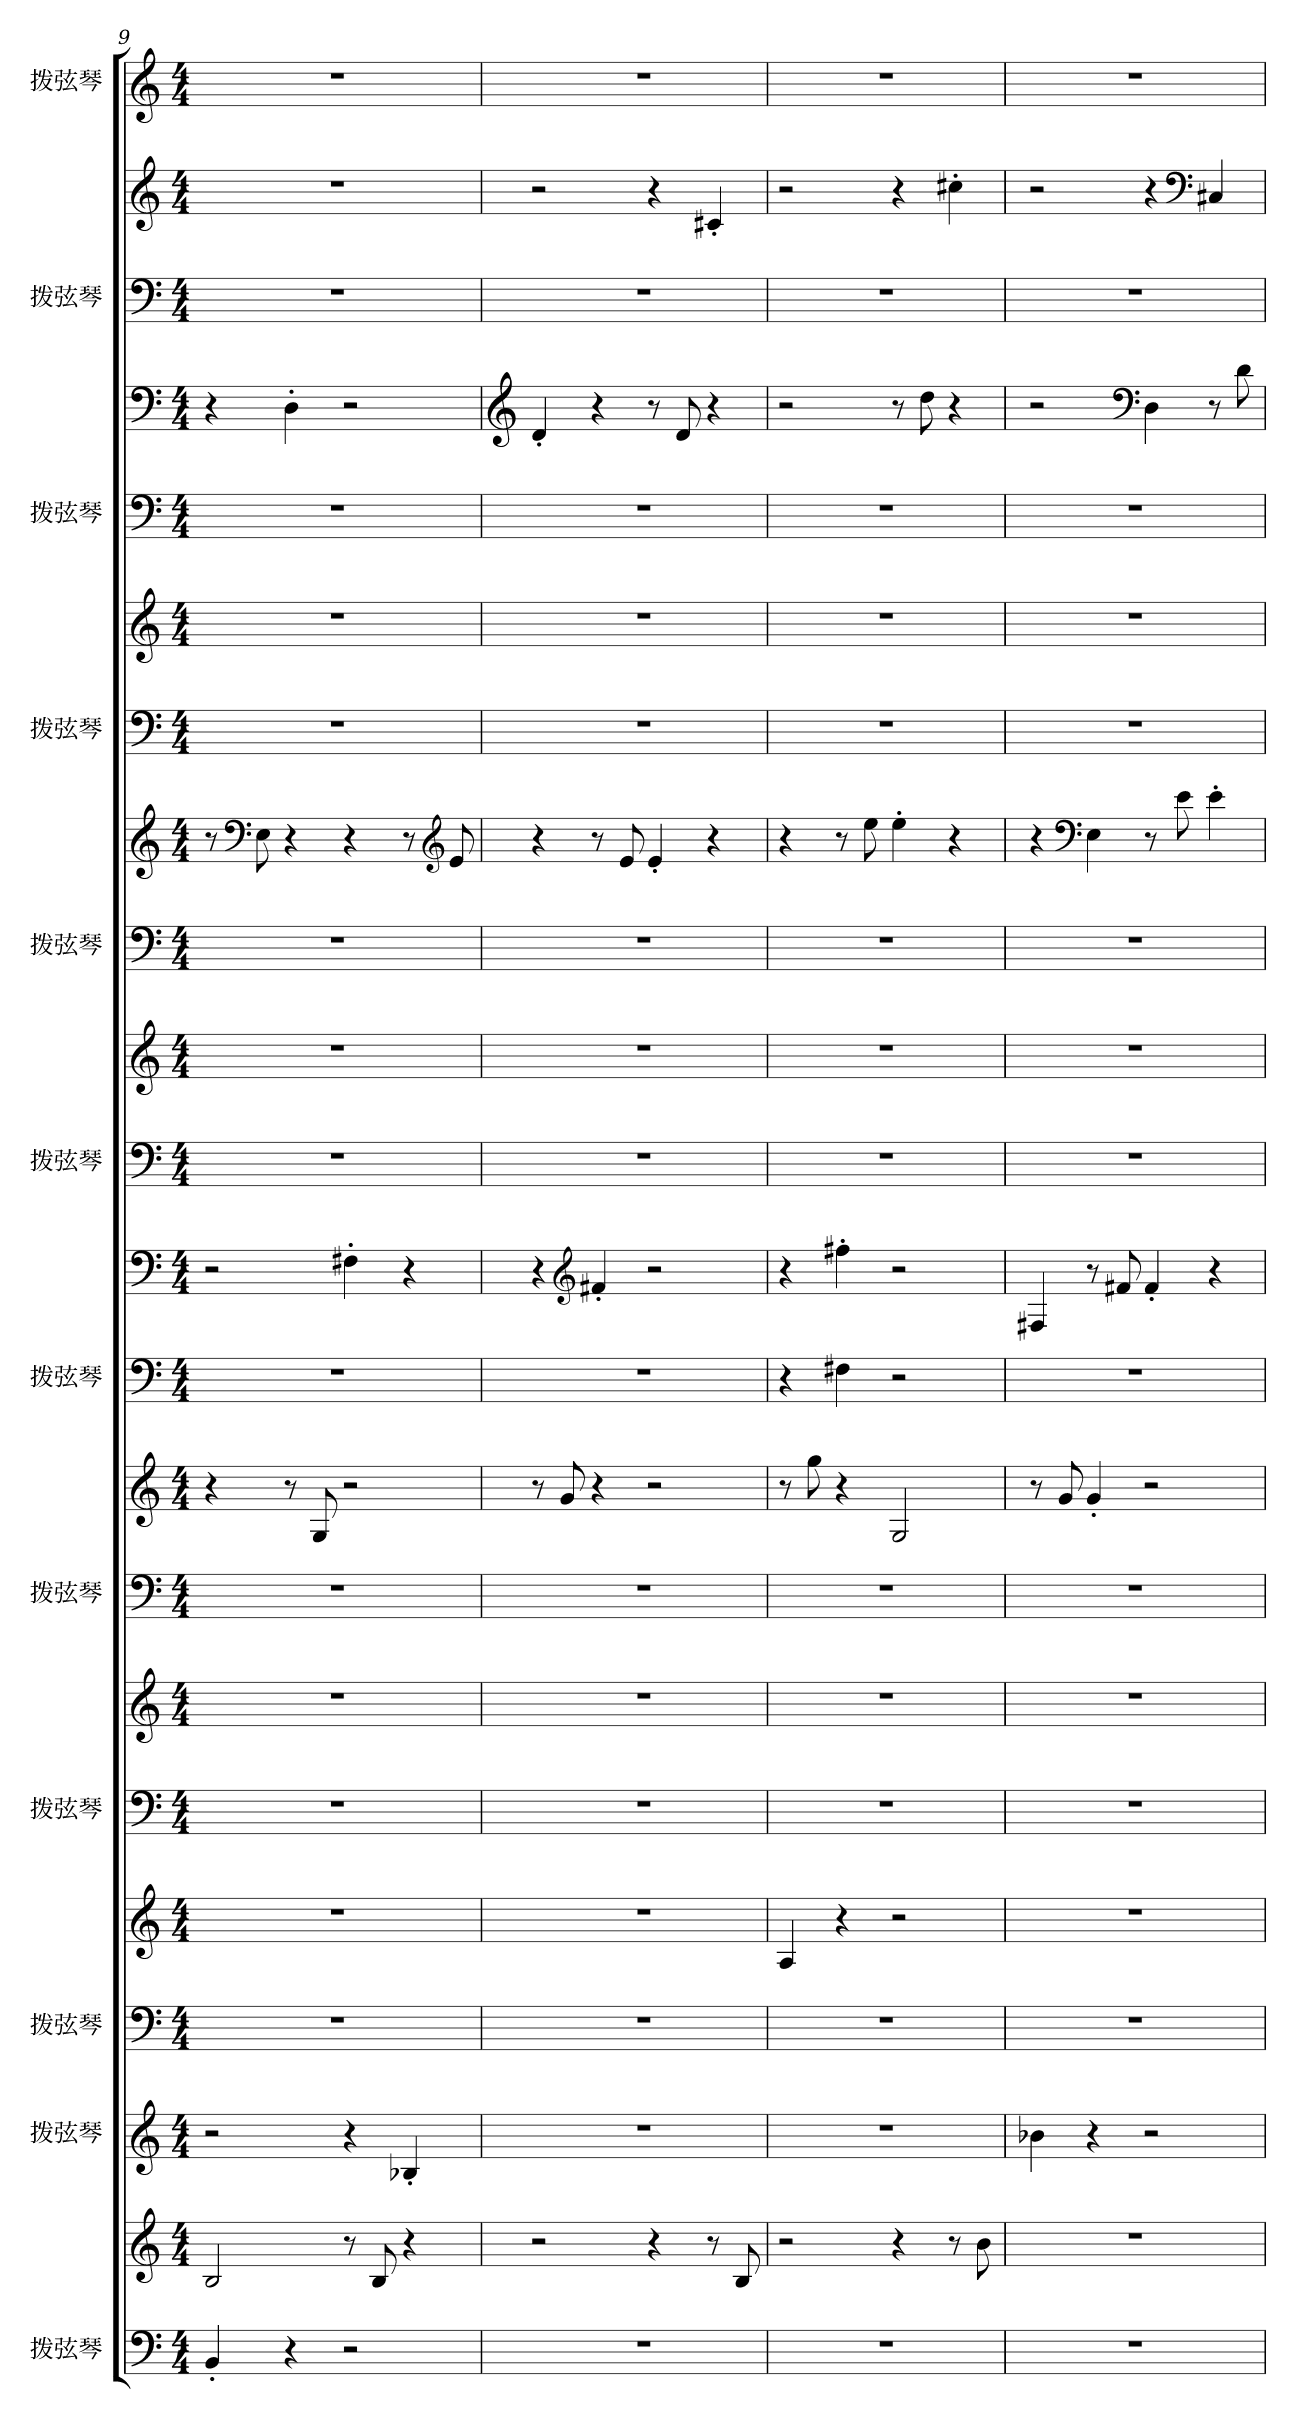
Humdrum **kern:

**kern	**kern	**kern	**kern	**kern	**kern	**kern	**kern	**kern	**kern	**kern	**kern	**kern	**kern	**kern	**kern	**kern	**kern	**kern	**kern	**kern	**kern
*part12	*part12	*part11	*part10	*part10	*part9	*part9	*part8	*part8	*part7	*part7	*part6	*part6	*part5	*part5	*part4	*part4	*part3	*part3	*part2	*part2	*part1
*staff22	*staff21	*staff20	*staff19	*staff18	*staff17	*staff16	*staff15	*staff14	*staff13	*staff12	*staff11	*staff10	*staff9	*staff8	*staff7	*staff6	*staff5	*staff4	*staff3	*staff2	*staff1
*I"拨弦琴	*	*I"拨弦琴	*I"拨弦琴	*	*I"拨弦琴	*	*I"拨弦琴	*	*I"拨弦琴	*	*I"拨弦琴	*	*I"拨弦琴	*	*I"拨弦琴	*	*I"拨弦琴	*	*I"拨弦琴	*	*I"拨弦琴
*clefF4	*clefG2	*clefG2	*clefF4	*clefG2	*clefF4	*clefG2	*clefF4	*clefG2	*clefF4	*clefF4	*clefF4	*clefG2	*clefF4	*clefG2	*clefF4	*clefG2	*clefF4	*clefF4	*clefF4	*clefG2	*clefG2
*k[]	*k[]	*k[]	*k[]	*k[]	*k[]	*k[]	*k[]	*k[]	*k[]	*k[]	*k[]	*k[]	*k[]	*k[]	*k[]	*k[]	*k[]	*k[]	*k[]	*k[]	*k[]
*M4/4	*M4/4	*M4/4	*M4/4	*M4/4	*M4/4	*M4/4	*M4/4	*M4/4	*M4/4	*M4/4	*M4/4	*M4/4	*M4/4	*M4/4	*M4/4	*M4/4	*M4/4	*M4/4	*M4/4	*M4/4	*M4/4
=9	=9	=9	=9	=9	=9	=9	=9	=9	=9	=9	=9	=9	=9	=9	=9	=9	=9	=9	=9	=9	=9
4BB'/	2B/	2r	1r	1r	1r	1r	1r	4r	1r	2r	1r	1r	1r	8r	1r	1r	1r	4r	1r	1r	1r
*	*	*	*	*	*	*	*	*	*	*	*	*	*	*clefF4	*	*	*	*	*	*	*
.	.	.	.	.	.	.	.	.	.	.	.	.	.	8E\	.	.	.	.	.	.	.
4r	.	.	.	.	.	.	.	8r	.	.	.	.	.	4r	.	.	.	4D'\	.	.	.
.	.	.	.	.	.	.	.	8G/	.	.	.	.	.	.	.	.	.	.	.	.	.
2r	8r	4r	.	.	.	.	.	2r	.	4F#X'\	.	.	.	4r	.	.	.	2r	.	.	.
.	8B/	.	.	.	.	.	.	.	.	.	.	.	.	.	.	.	.	.	.	.	.
.	4r	4B-X'/	.	.	.	.	.	.	.	4r	.	.	.	8r	.	.	.	.	.	.	.
*	*	*	*	*	*	*	*	*	*	*	*	*	*	*clefG2	*	*	*	*	*	*	*
.	.	.	.	.	.	.	.	.	.	.	.	.	.	8e/	.	.	.	.	.	.	.
=10	=10	=10	=10	=10	=10	=10	=10	=10	=10	=10	=10	=10	=10	=10	=10	=10	=10	=10	=10	=10	=10
*	*	*	*	*	*	*	*	*	*	*	*	*	*	*	*	*	*	*clefG2	*	*	*
1r	2r	1r	1r	1r	1r	1r	1r	8r	1r	4r	1r	1r	1r	4r	1r	1r	1r	4d'/	1r	2r	1r
.	.	.	.	.	.	.	.	8g/	.	.	.	.	.	.	.	.	.	.	.	.	.
*	*	*	*	*	*	*	*	*	*	*clefG2	*	*	*	*	*	*	*	*	*	*	*
.	.	.	.	.	.	.	.	4r	.	4f#X'/	.	.	.	8r	.	.	.	4r	.	.	.
.	.	.	.	.	.	.	.	.	.	.	.	.	.	8e/	.	.	.	.	.	.	.
.	4r	.	.	.	.	.	.	2r	.	2r	.	.	.	4e'/	.	.	.	8r	.	4r	.
.	.	.	.	.	.	.	.	.	.	.	.	.	.	.	.	.	.	8d/	.	.	.
.	8r	.	.	.	.	.	.	.	.	.	.	.	.	4r	.	.	.	4r	.	4c#X'/	.
.	8B/	.	.	.	.	.	.	.	.	.	.	.	.	.	.	.	.	.	.	.	.
!!LO:PB:g=z
=11	=11	=11	=11	=11	=11	=11	=11	=11	=11	=11	=11	=11	=11	=11	=11	=11	=11	=11	=11	=11	=11
1r	2r	1r	1r	4A/	1r	1r	1r	8r	4r	4r	1r	1r	1r	4r	1r	1r	1r	2r	1r	2r	1r
.	.	.	.	.	.	.	.	8gg\	.	.	.	.	.	.	.	.	.	.	.	.	.
.	.	.	.	4r	.	.	.	4r	4F#X\	4ff#X'\	.	.	.	8r	.	.	.	.	.	.	.
.	.	.	.	.	.	.	.	.	.	.	.	.	.	8ee\	.	.	.	.	.	.	.
.	4r	.	.	2r	.	.	.	2G/	2r	2r	.	.	.	4ee'\	.	.	.	8r	.	4r	.
.	.	.	.	.	.	.	.	.	.	.	.	.	.	.	.	.	.	8dd\	.	.	.
.	8r	.	.	.	.	.	.	.	.	.	.	.	.	4r	.	.	.	4r	.	4cc#X'\	.
.	8b\	.	.	.	.	.	.	.	.	.	.	.	.	.	.	.	.	.	.	.	.
=12	=12	=12	=12	=12	=12	=12	=12	=12	=12	=12	=12	=12	=12	=12	=12	=12	=12	=12	=12	=12	=12
1r	1r	4b-X\	1r	1r	1r	1r	1r	8r	1r	4F#X/	1r	1r	1r	4r	1r	1r	1r	2r	1r	2r	1r
.	.	.	.	.	.	.	.	8g/	.	.	.	.	.	.	.	.	.	.	.	.	.
*	*	*	*	*	*	*	*	*	*	*	*	*	*	*clefF4	*	*	*	*	*	*	*
.	.	4r	.	.	.	.	.	4g'/	.	8r	.	.	.	4E\	.	.	.	.	.	.	.
.	.	.	.	.	.	.	.	.	.	8f#X/	.	.	.	.	.	.	.	.	.	.	.
*	*	*	*	*	*	*	*	*	*	*	*	*	*	*	*	*	*	*clefF4	*	*	*
.	.	2r	.	.	.	.	.	2r	.	4f#'/	.	.	.	8r	.	.	.	4D\	.	4r	.
.	.	.	.	.	.	.	.	.	.	.	.	.	.	8e\	.	.	.	.	.	.	.
*	*	*	*	*	*	*	*	*	*	*	*	*	*	*	*	*	*	*	*	*clefF4	*
.	.	.	.	.	.	.	.	.	.	4r	.	.	.	4e'\	.	.	.	8r	.	4C#X/	.
.	.	.	.	.	.	.	.	.	.	.	.	.	.	.	.	.	.	8d\	.	.	.
=	=	=	=	=	=	=	=	=	=	=	=	=	=	=	=	=	=	=	=	=	=
*-	*-	*-	*-	*-	*-	*-	*-	*-	*-	*-	*-	*-	*-	*-	*-	*-	*-	*-	*-	*-	*-
